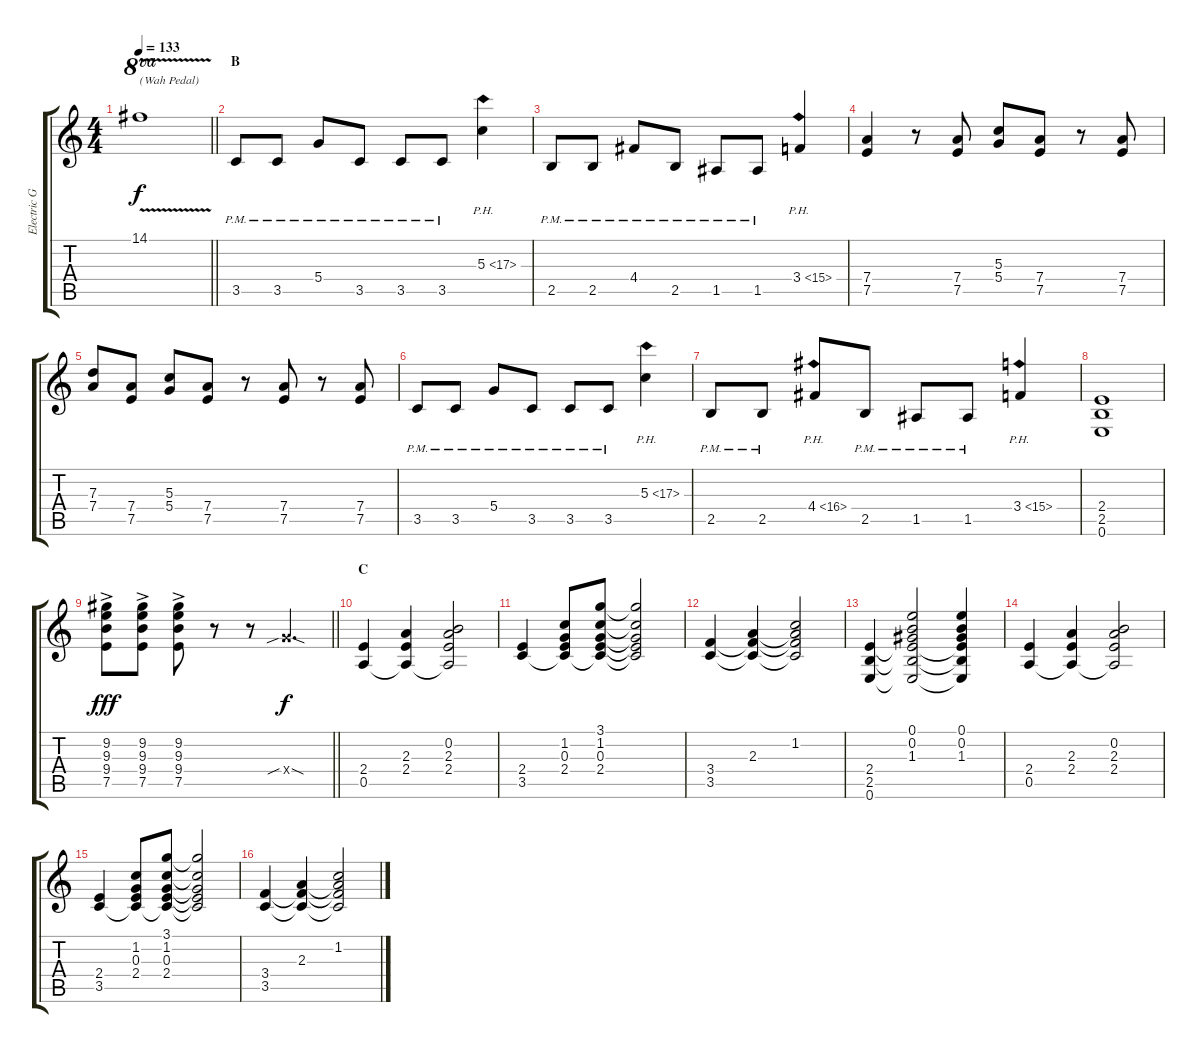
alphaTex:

\track ("Electric Guitar I" "Electric G") {instrument distortionguitar}
\staff {score tabs}
\tuning (E4 B3 G3 D3 A2 E2) {hide}
\ts (4 4)
\tempo 133
\clef g2
\barLineRight lightlight
\ks c
14.1{v}.1{ot 8va txt "(Wah Pedal)" dy f} |
\section ("" "B")
3.5{pm}.8 3.5{pm}.8 5.4{pm}.8 3.5{pm}.8 3.5{pm}.8 3.5{pm}.8 5.3{ph 12}.4 |
2.5{pm}.8 2.5{pm}.8 4.4{pm}.8 2.5{pm}.8 1.5{pm}.8 1.5{pm}.8 3.4{ph 12}.4 |
(7.4 7.5).4 r.8 (7.4 7.5).8 (5.3 5.4).8 (7.4 7.5).8 r.8 (7.4 7.5).8 |
(7.3 7.4).8 (7.4 7.5).8 (5.3 5.4).8 (7.4 7.5).8 r.8 (7.4 7.5).8 r.8 (7.4 7.5).8 |
3.5{pm}.8 3.5{pm}.8 5.4{pm}.8 3.5{pm}.8 3.5{pm}.8 3.5{pm}.8 5.3{ph 12}.4 |
2.5{pm}.8 2.5{pm}.8 4.4{ph 12}.8 2.5{pm}.8 1.5{pm}.8 1.5{pm}.8 3.4{ph 12}.4 |
(2.4 2.5 0.6).1 |
\barLineRight lightlight
(9.2{ac} 9.3{ac} 9.4{ac} 7.5{ac}).8{dy fff} (9.2{ac} 9.3{ac} 9.4{ac} 7.5{ac}).8 (9.2{ac} 9.3{ac} 9.4{ac} 7.5{ac}).8 r.8 r.8 5.4{sib sod x}.4{d dy f} |
\section ("" "C")
(2.4 0.5).4 (2.3 2.4 0.5{t}).4 (0.2 2.3 2.4 0.5{t}).2 |
(2.4 3.5).4 (1.2 0.3 2.4 3.5{t}).8 (3.1 1.2 0.3 2.4 3.5{t}).8 (3.1{t} 1.2{t} 0.3{t} 2.4{t} 3.5{t}).2 |
(3.4 3.5).4 (2.3 3.4{t} 3.5{t}).4 (1.2 2.3{t} 3.4{t} 3.5{t}).2 |
(2.4 2.5 0.6).4 (0.1 0.2 1.3 2.4{t} 2.5{t} 0.6{t}).2 (0.1 0.2 1.3 2.4{t} 2.5{t} 0.6{t}).4 |
(2.4 0.5).4 (2.3 2.4 0.5{t}).4 (0.2 2.3 2.4 0.5{t}).2 |
(2.4 3.5).4 (1.2 0.3 2.4 3.5{t}).8 (3.1 1.2 0.3 2.4 3.5{t}).8 (3.1{t} 1.2{t} 0.3{t} 2.4{t} 3.5{t}).2 |
(3.4 3.5).4 (2.3 3.4{t} 3.5{t}).4 (1.2 2.3{t} 3.4{t} 3.5{t}).2
